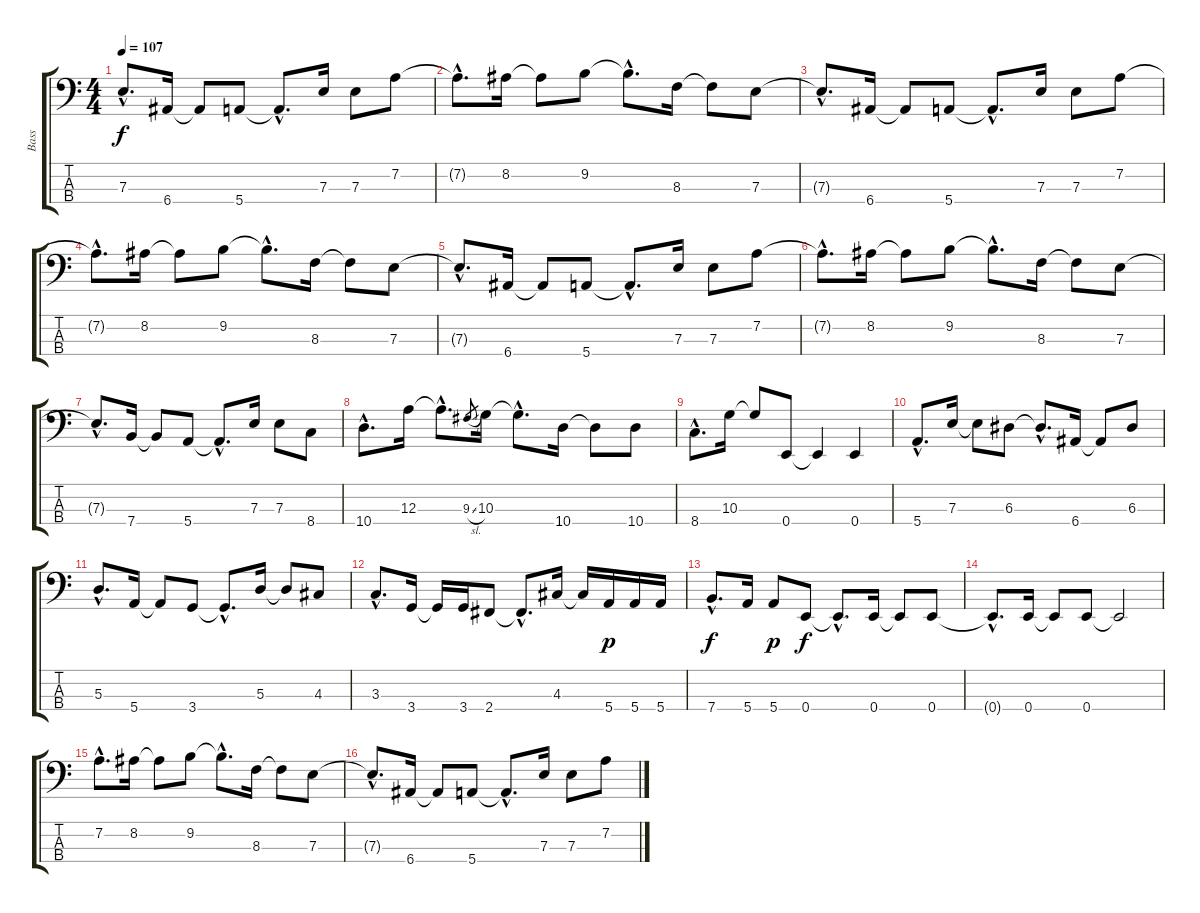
\track ("Bass" "Bass") {instrument electricbassfinger}
\staff {score tabs}
\tuning (G2 D2 A1 E1) {hide}
\ts (4 4)
\tempo 107
\clef f4
\ks c
7.3{hac t}.8{d dy f} 6.4.16 6.4{t}.8 5.4.8 5.4{hac t}.8{d} 7.3.16 7.3.8 7.2.8 |
7.2{hac t}.8{d} 8.2.16 8.2{t}.8 9.2.8 9.2{hac t}.8{d} 8.3.16 8.3{t}.8 7.3.8 |
7.3{hac t}.8{d} 6.4.16 6.4{t}.8 5.4.8 5.4{hac t}.8{d} 7.3.16 7.3.8 7.2.8 |
7.2{hac t}.8{d} 8.2.16 8.2{t}.8 9.2.8 9.2{hac t}.8{d} 8.3.16 8.3{t}.8 7.3.8 |
7.3{hac t}.8{d} 6.4.16 6.4{t}.8 5.4.8 5.4{hac t}.8{d} 7.3.16 7.3.8 7.2.8 |
7.2{hac t}.8{d} 8.2.16 8.2{t}.8 9.2.8 9.2{hac t}.8{d} 8.3.16 8.3{t}.8 7.3.8 |
7.3{hac t}.8{d} 7.4.16 7.4{t}.8 5.4.8 5.4{hac t}.8{d} 7.3.16 7.3.8 8.4.8 |
10.4{hac}.8{d} 12.3.16 12.3{hac t}.8{d} 9.3{sl}.8{gr} 10.3.16 10.3{hac t}.8{d} 10.4.16 10.4{t}.8 10.4.8 |
8.4{hac}.8{d} 10.3.16 10.3{t}.8 0.4.8 0.4{t}.4 0.4.4 |
5.4{hac}.8{d} 7.3.16 7.3{t}.8 6.3.8 6.3{hac t}.8{d} 6.4.16 6.4{t}.8 6.3.8 |
5.3{hac}.8{d} 5.4.16 5.4{t}.8 3.4.8 3.4{hac t}.8{d} 5.3.16 5.3{t}.8 4.3.8 |
3.3{hac}.8{d} 3.4.16 3.4{t}.16 3.4.16 2.4.8 2.4{hac t}.8{d} 4.3.16 4.3{t}.16 5.4.16{dy p} 5.4.16 5.4.16 |
7.4{hac}.8{d dy f} 5.4.16 5.4.8{dy p} 0.4.8{dy f} 0.4{hac t}.8{d} 0.4.16 0.4{t}.8 0.4.8 |
0.4{hac t}.8{d} 0.4.16 0.4{t}.8 0.4.8 0.4{t}.2 |
7.2{hac}.8{d} 8.2.16 8.2{t}.8 9.2.8 9.2{hac t}.8{d} 8.3.16 8.3{t}.8 7.3.8 |
7.3{hac t}.8{d} 6.4.16 6.4{t}.8 5.4.8 5.4{hac t}.8{d} 7.3.16 7.3.8 7.2.8
